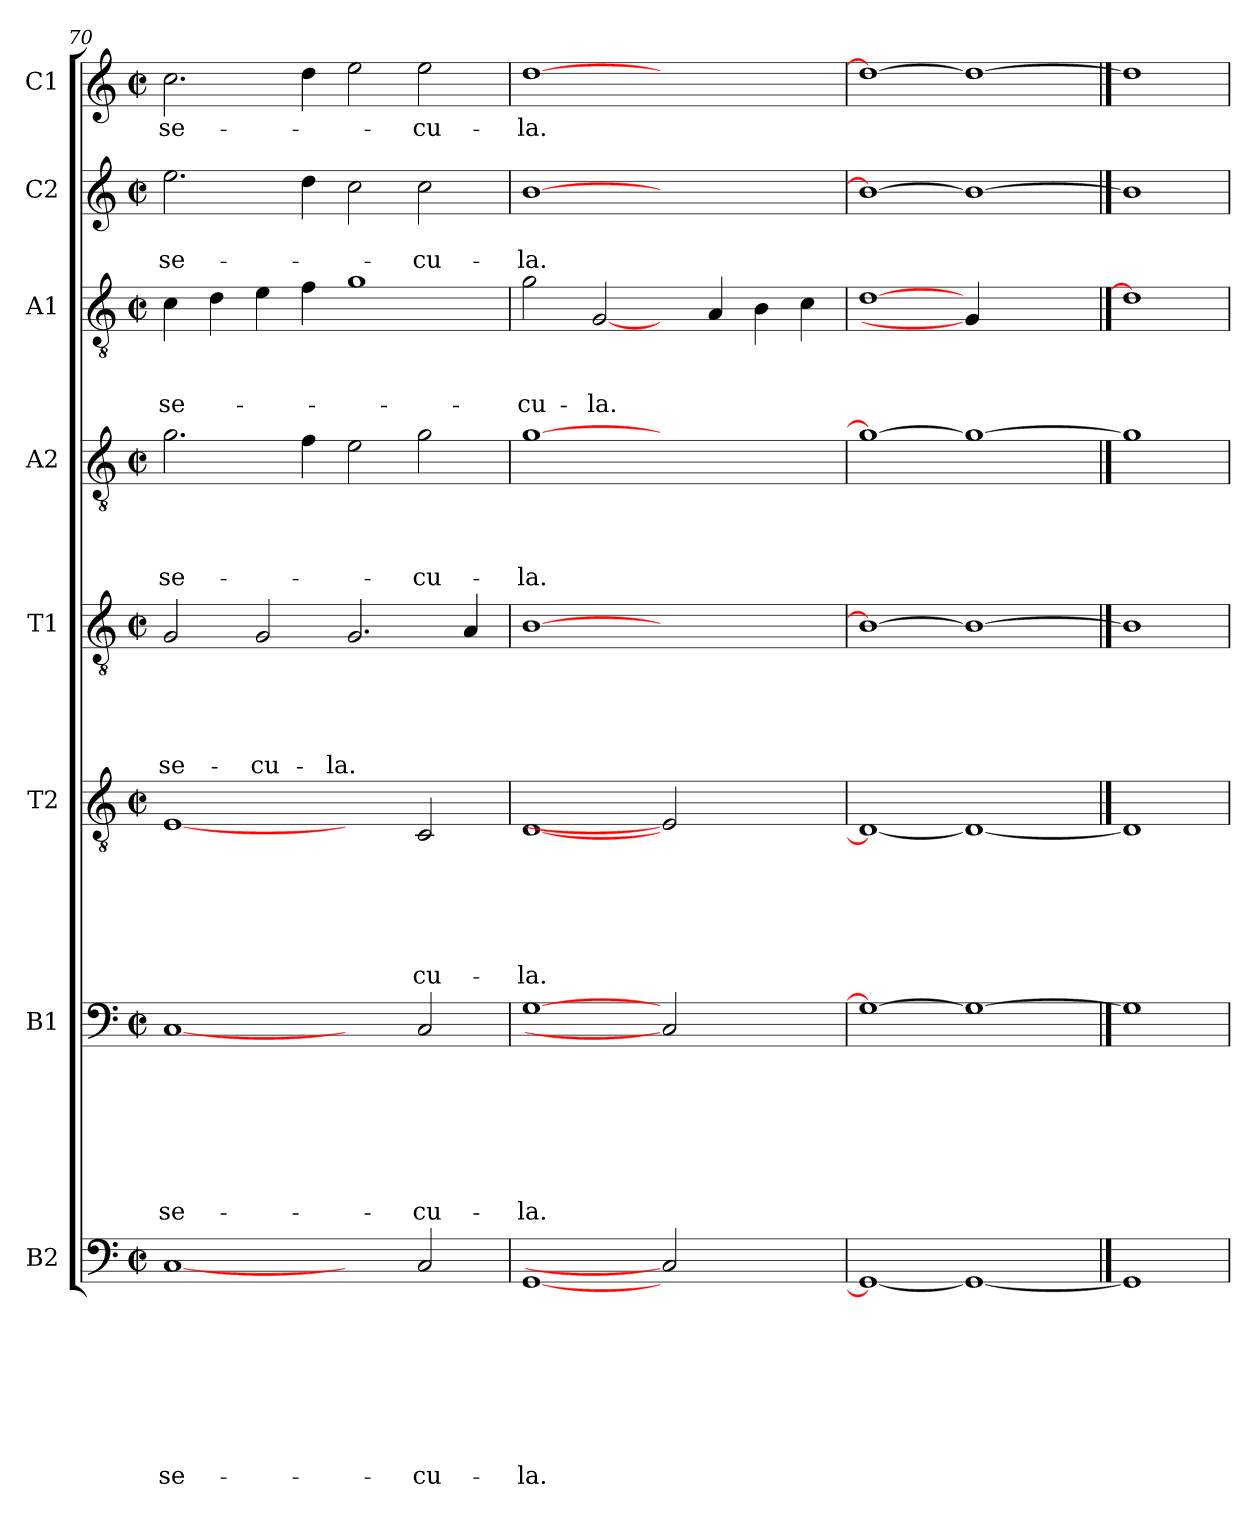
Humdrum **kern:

**kern	**text	**text	**text	**text	**text	**text	**text	**text	**kern	**text	**text	**text	**text	**text	**text	**text	**kern	**text	**text	**text	**text	**text	**text	**kern	**text	**text	**text	**text	**text	**kern	**text	**text	**text	**text	**kern	**text	**text	**text	**kern	**text	**text	**kern	**text
*part8	*part8	*part8	*part8	*part8	*part8	*part8	*part8	*part8	*part7	*part7	*part7	*part7	*part7	*part7	*part7	*part7	*part6	*part6	*part6	*part6	*part6	*part6	*part6	*part5	*part5	*part5	*part5	*part5	*part5	*part4	*part4	*part4	*part4	*part4	*part3	*part3	*part3	*part3	*part2	*part2	*part2	*part1	*part1
*staff8	*staff8	*staff8	*staff8	*staff8	*staff8	*staff8	*staff8	*staff8	*staff7	*staff7	*staff7	*staff7	*staff7	*staff7	*staff7	*staff7	*staff6	*staff6	*staff6	*staff6	*staff6	*staff6	*staff6	*staff5	*staff5	*staff5	*staff5	*staff5	*staff5	*staff4	*staff4	*staff4	*staff4	*staff4	*staff3	*staff3	*staff3	*staff3	*staff2	*staff2	*staff2	*staff1	*staff1
*I"B2	*	*	*	*	*	*	*	*	*I"B1	*	*	*	*	*	*	*	*I"T2	*	*	*	*	*	*	*I"T1	*	*	*	*	*	*I"A2	*	*	*	*	*I"A1	*	*	*	*I"C2	*	*	*I"C1	*
*clefF4	*	*	*	*	*	*	*	*	*clefF4	*	*	*	*	*	*	*	*clefGv2	*	*	*	*	*	*	*clefGv2	*	*	*	*	*	*clefGv2	*	*	*	*	*clefGv2	*	*	*	*clefG2	*	*	*clefG2	*
*k[]	*	*	*	*	*	*	*	*	*k[]	*	*	*	*	*	*	*	*k[]	*	*	*	*	*	*	*k[]	*	*	*	*	*	*k[]	*	*	*	*	*k[]	*	*	*	*k[]	*	*	*k[]	*
*C:	*	*	*	*	*	*	*	*	*C:	*	*	*	*	*	*	*	*C:	*	*	*	*	*	*	*C:	*	*	*	*	*	*C:	*	*	*	*	*C:	*	*	*	*C:	*	*	*C:	*
*M2/2	*	*	*	*	*	*	*	*	*M2/2	*	*	*	*	*	*	*	*M2/2	*	*	*	*	*	*	*M2/2	*	*	*	*	*	*M2/2	*	*	*	*	*M2/2	*	*	*	*M2/2	*	*	*M2/2	*
*met(c|)	*	*	*	*	*	*	*	*	*met(c|)	*	*	*	*	*	*	*	*met(c|)	*	*	*	*	*	*	*met(c|)	*	*	*	*	*	*met(c|)	*	*	*	*	*met(c|)	*	*	*	*met(c|)	*	*	*met(c|)	*
=70	=70	=70	=70	=70	=70	=70	=70	=70	=70	=70	=70	=70	=70	=70	=70	=70	=70	=70	=70	=70	=70	=70	=70	=70	=70	=70	=70	=70	=70	=70	=70	=70	=70	=70	=70	=70	=70	=70	=70	=70	=70	=70	=70
!	!	!	!	!	!	!	!	!LO:LY:b	!	!	!	!	!	!	!	!LO:LY:b	!	!	!	!	!	!	!	!	!	!	!	!	!LO:LY:b	!	!	!	!	!LO:LY:b	!	!	!	!LO:LY:b	!	!	!LO:LY:b	!	!LO:LY:b
[1C	.	.	.	.	.	.	.	se-	[1C	.	.	.	.	.	.	se-	[1E	.	.	.	.	.	.	2G/	.	.	.	.	se-	2.g\	.	.	.	se-	4c\	.	.	se-	2.ee\	.	se-	2.cc\	se-
.	.	.	.	.	.	.	.	.	.	.	.	.	.	.	.	.	.	.	.	.	.	.	.	.	.	.	.	.	.	.	.	.	.	.	4d\	.	.	.	.	.	.	.	.
!	!	!	!	!	!	!	!	!	!	!	!	!	!	!	!	!	!	!	!	!	!	!	!	!	!	!	!	!	!LO:LY:b	!	!	!	!	!	!	!	!	!	!	!	!	!	!
.	.	.	.	.	.	.	.	.	.	.	.	.	.	.	.	.	.	.	.	.	.	.	.	2G/	.	.	.	.	-cu-	.	.	.	.	.	4e\	.	.	.	.	.	.	.	.
.	.	.	.	.	.	.	.	.	.	.	.	.	.	.	.	.	.	.	.	.	.	.	.	.	.	.	.	.	.	4f\	.	.	.	.	4f\	.	.	.	4dd\	.	.	4dd\	.
!	!	!	!	!	!	!	!	!	!	!	!	!	!	!	!	!	!	!	!	!	!	!	!	!	!	!	!	!	!LO:LY:b	!	!	!	!	!	!	!	!	!	!	!	!	!	!
2ryy	.	.	.	.	.	.	.	.	2ryy	.	.	.	.	.	.	.	2ryy	.	.	.	.	.	.	2.G/	.	.	.	.	-la.	2e\	.	.	.	.	1g	.	.	.	2cc\	.	.	2ee\	.
!	!	!	!	!	!	!	!	!LO:LY:b	!	!	!	!	!	!	!	!LO:LY:b	!	!	!	!	!	!	!LO:LY:b	!	!	!	!	!	!	!	!	!	!	!LO:LY:b	!	!	!	!	!	!	!LO:LY:b	!	!LO:LY:b
2C/	.	.	.	.	.	.	.	-cu-	2C/	.	.	.	.	.	.	-cu-	2C/	.	.	.	.	.	-cu-	.	.	.	.	.	.	2g\	.	.	.	-cu-	.	.	.	.	2cc\	.	-cu-	2ee\	-cu-
.	.	.	.	.	.	.	.	.	.	.	.	.	.	.	.	.	.	.	.	.	.	.	.	4A/	.	.	.	.	.	.	.	.	.	.	.	.	.	.	.	.	.	.	.
=71	=71	=71	=71	=71	=71	=71	=71	=71	=71	=71	=71	=71	=71	=71	=71	=71	=71	=71	=71	=71	=71	=71	=71	=71	=71	=71	=71	=71	=71	=71	=71	=71	=71	=71	=71	=71	=71	=71	=71	=71	=71	=71	=71
!	!	!	!	!	!	!	!	!LO:LY:b	!	!	!	!	!	!	!	!LO:LY:b	!	!	!	!	!	!	!LO:LY:b	!	!	!	!	!	!	!	!	!	!	!LO:LY:b	!	!	!	!LO:LY:b	!	!	!LO:LY:b	!	!LO:LY:b
[1GG	.	.	.	.	.	.	.	-la.	[1G	.	.	.	.	.	.	-la.	[1D	.	.	.	.	.	-la.	[1B	.	.	.	.	.	[1g	.	.	.	-la.	2g\	.	.	-cu-	[1b	.	-la.	[1dd	-la.
!	!	!	!	!	!	!	!	!	!	!	!	!	!	!	!	!	!	!	!	!	!	!	!	!	!	!	!	!	!	!	!	!	!	!	!	!	!	!LO:LY:b	!	!	!	!	!
.	.	.	.	.	.	.	.	.	.	.	.	.	.	.	.	.	.	.	.	.	.	.	.	.	.	.	.	.	.	.	.	.	.	.	[2G/	.	.	-la.	.	.	.	.	.
2C]	.	.	.	.	.	.	.	.	2C]	.	.	.	.	.	.	.	2E]	.	.	.	.	.	.	1ryy	.	.	.	.	.	1ryy	.	.	.	.	4ryy	.	.	.	1ryy	.	.	1ryy	.
.	.	.	.	.	.	.	.	.	.	.	.	.	.	.	.	.	.	.	.	.	.	.	.	.	.	.	.	.	.	.	.	.	.	.	4A/	.	.	.	.	.	.	.	.
2ryy	.	.	.	.	.	.	.	.	2ryy	.	.	.	.	.	.	.	2ryy	.	.	.	.	.	.	.	.	.	.	.	.	.	.	.	.	.	4B\	.	.	.	.	.	.	.	.
.	.	.	.	.	.	.	.	.	.	.	.	.	.	.	.	.	.	.	.	.	.	.	.	.	.	.	.	.	.	.	.	.	.	.	4c\	.	.	.	.	.	.	.	.
=72	=72	=72	=72	=72	=72	=72	=72	=72	=72	=72	=72	=72	=72	=72	=72	=72	=72	=72	=72	=72	=72	=72	=72	=72	=72	=72	=72	=72	=72	=72	=72	=72	=72	=72	=72	=72	=72	=72	=72	=72	=72	=72	=72
1GG_	.	.	.	.	.	.	.	.	1G_	.	.	.	.	.	.	.	1D_	.	.	.	.	.	.	1B_	.	.	.	.	.	1g_	.	.	.	.	[1d	.	.	.	1b_	.	.	1dd_	.
1GG_	.	.	.	.	.	.	.	.	1G_	.	.	.	.	.	.	.	1D_	.	.	.	.	.	.	1B_	.	.	.	.	.	1g_	.	.	.	.	4G/]	.	.	.	1b_	.	.	1dd_	.
.	.	.	.	.	.	.	.	.	.	.	.	.	.	.	.	.	.	.	.	.	.	.	.	.	.	.	.	.	.	.	.	.	.	.	2.ryy	.	.	.	.	.	.	.	.
==73	==73	==73	==73	==73	==73	==73	==73	==73	==73	==73	==73	==73	==73	==73	==73	==73	==73	==73	==73	==73	==73	==73	==73	==73	==73	==73	==73	==73	==73	==73	==73	==73	==73	==73	==73	==73	==73	==73	==73	==73	==73	==73	==73
1GG]	.	.	.	.	.	.	.	.	1G]	.	.	.	.	.	.	.	1D]	.	.	.	.	.	.	1B]	.	.	.	.	.	1g]	.	.	.	.	1d]	.	.	.	1b]	.	.	1dd]	.
=	=	=	=	=	=	=	=	=	=	=	=	=	=	=	=	=	=	=	=	=	=	=	=	=	=	=	=	=	=	=	=	=	=	=	=	=	=	=	=	=	=	=	=
*-	*-	*-	*-	*-	*-	*-	*-	*-	*-	*-	*-	*-	*-	*-	*-	*-	*-	*-	*-	*-	*-	*-	*-	*-	*-	*-	*-	*-	*-	*-	*-	*-	*-	*-	*-	*-	*-	*-	*-	*-	*-	*-	*-
